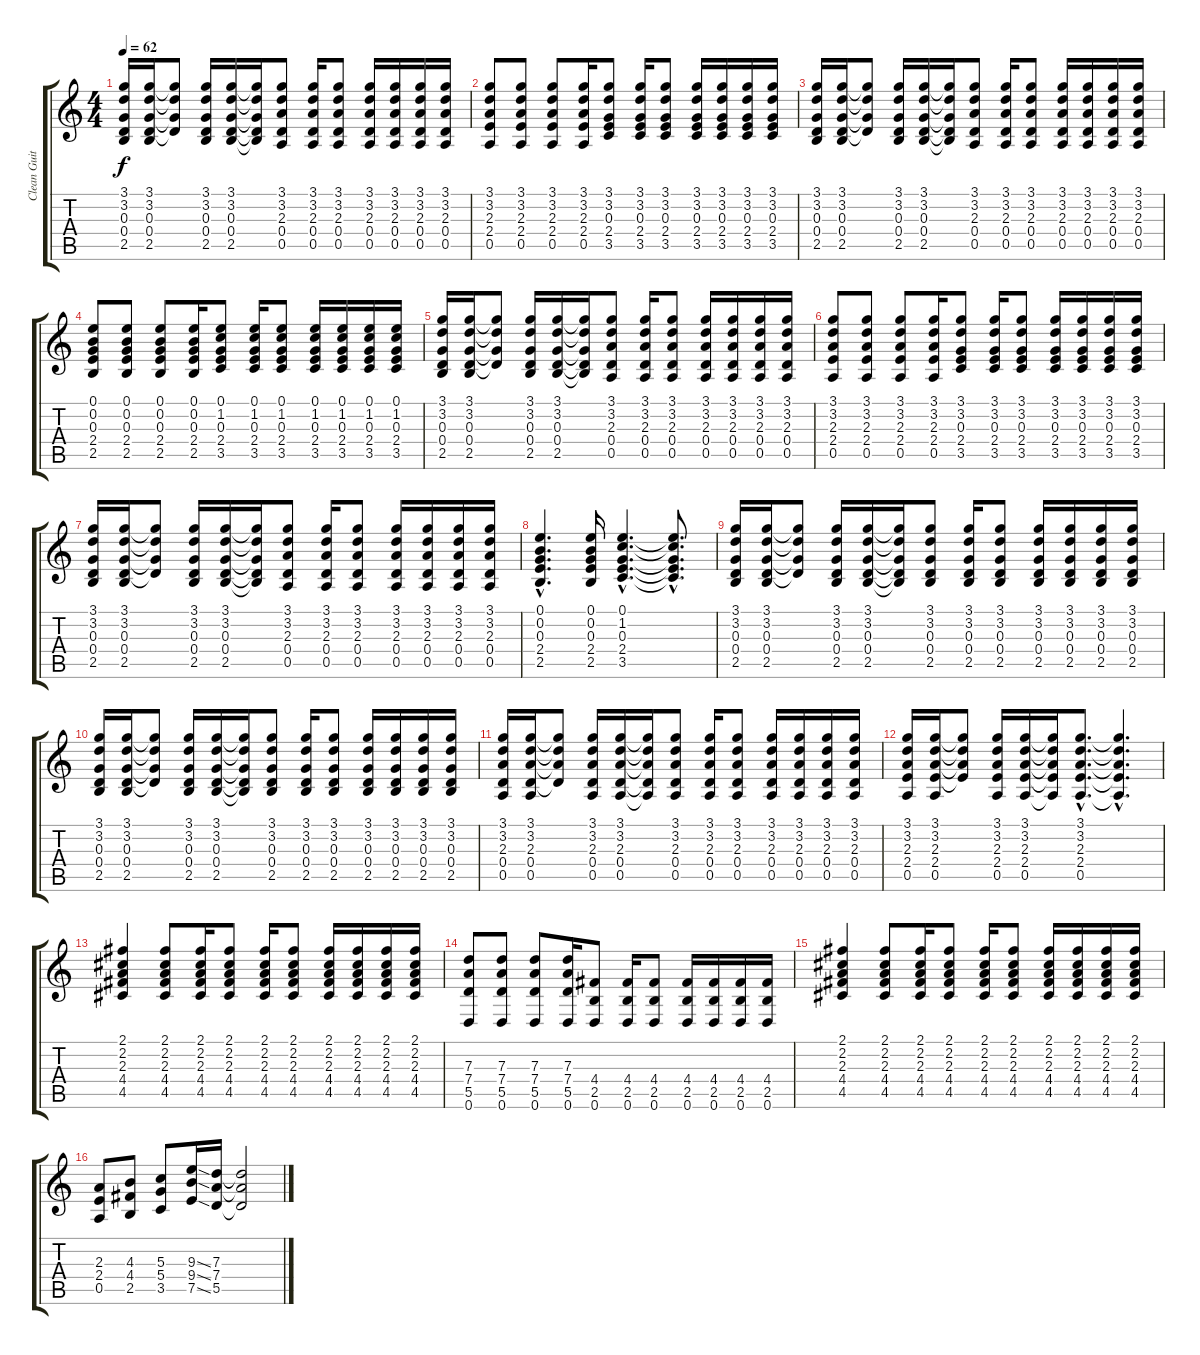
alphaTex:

\track ("Clean Guitar" "Clean Guit") {instrument acousticguitarnylon}
\staff {score tabs}
\tuning (E4 B3 G3 D3 A2 D2) {hide}
\ts (4 4)
\tempo 62
\clef g2
\ks c
(3.1 3.2 0.3 0.4 2.5).16{dy f} (3.1 3.2 0.3 0.4 2.5).16 (3.1{t} 3.2{t} 0.3{t} 0.4{t}).8 (3.1 3.2 0.3 0.4 2.5).16 (3.1 3.2 0.3 0.4 2.5).16 (3.1{t} 3.2{t} 0.3{t} 0.4{t} 2.5{t}).16 (3.1 3.2 2.3 0.4 0.5).8 (3.1 3.2 2.3 0.4 0.5).16 (3.1 3.2 2.3 0.4 0.5).8 (3.1 3.2 2.3 0.4 0.5).16 (3.1 3.2 2.3 0.4 0.5).16 (3.1 3.2 2.3 0.4 0.5).16 (3.1 3.2 2.3 0.4 0.5).16 |
(3.1 3.2 2.3 2.4 0.5).8 (3.1 3.2 2.3 2.4 0.5).8 (3.1 3.2 2.3 2.4 0.5).8 (3.1 3.2 2.3 2.4 0.5).16 (3.1 3.2 0.3 2.4 3.5).8 (3.1 3.2 0.3 2.4 3.5).16 (3.1 3.2 0.3 2.4 3.5).8 (3.1 3.2 0.3 2.4 3.5).16 (3.1 3.2 0.3 2.4 3.5).16 (3.1 3.2 0.3 2.4 3.5).16 (3.1 3.2 0.3 2.4 3.5).16 |
(3.1 3.2 0.3 0.4 2.5).16 (3.1 3.2 0.3 0.4 2.5).16 (3.1{t} 3.2{t} 0.3{t} 0.4{t}).8 (3.1 3.2 0.3 0.4 2.5).16 (3.1 3.2 0.3 0.4 2.5).16 (3.1{t} 3.2{t} 0.3{t} 0.4{t} 2.5{t}).16 (3.1 3.2 2.3 0.4 0.5).8 (3.1 3.2 2.3 0.4 0.5).16 (3.1 3.2 2.3 0.4 0.5).8 (3.1 3.2 2.3 0.4 0.5).16 (3.1 3.2 2.3 0.4 0.5).16 (3.1 3.2 2.3 0.4 0.5).16 (3.1 3.2 2.3 0.4 0.5).16 |
(0.1 0.2 0.3 2.4 2.5).8 (0.1 0.2 0.3 2.4 2.5).8 (0.1 0.2 0.3 2.4 2.5).8 (0.1 0.2 0.3 2.4 2.5).16 (0.1 1.2 0.3 2.4 3.5).8 (0.1 1.2 0.3 2.4 3.5).16 (0.1 1.2 0.3 2.4 3.5).8 (0.1 1.2 0.3 2.4 3.5).16 (0.1 1.2 0.3 2.4 3.5).16 (0.1 1.2 0.3 2.4 3.5).16 (0.1 1.2 0.3 2.4 3.5).16 |
(3.1 3.2 0.3 0.4 2.5).16 (3.1 3.2 0.3 0.4 2.5).16 (3.1{t} 3.2{t} 0.3{t} 0.4{t}).8 (3.1 3.2 0.3 0.4 2.5).16 (3.1 3.2 0.3 0.4 2.5).16 (3.1{t} 3.2{t} 0.3{t} 0.4{t} 2.5{t}).16 (3.1 3.2 2.3 0.4 0.5).8 (3.1 3.2 2.3 0.4 0.5).16 (3.1 3.2 2.3 0.4 0.5).8 (3.1 3.2 2.3 0.4 0.5).16 (3.1 3.2 2.3 0.4 0.5).16 (3.1 3.2 2.3 0.4 0.5).16 (3.1 3.2 2.3 0.4 0.5).16 |
(3.1 3.2 2.3 2.4 0.5).8 (3.1 3.2 2.3 2.4 0.5).8 (3.1 3.2 2.3 2.4 0.5).8 (3.1 3.2 2.3 2.4 0.5).16 (3.1 3.2 0.3 2.4 3.5).8 (3.1 3.2 0.3 2.4 3.5).16 (3.1 3.2 0.3 2.4 3.5).8 (3.1 3.2 0.3 2.4 3.5).16 (3.1 3.2 0.3 2.4 3.5).16 (3.1 3.2 0.3 2.4 3.5).16 (3.1 3.2 0.3 2.4 3.5).16 |
(3.1 3.2 0.3 0.4 2.5).16 (3.1 3.2 0.3 0.4 2.5).16 (3.1{t} 3.2{t} 0.3{t} 0.4{t}).8 (3.1 3.2 0.3 0.4 2.5).16 (3.1 3.2 0.3 0.4 2.5).16 (3.1{t} 3.2{t} 0.3{t} 0.4{t} 2.5{t}).16 (3.1 3.2 2.3 0.4 0.5).8 (3.1 3.2 2.3 0.4 0.5).16 (3.1 3.2 2.3 0.4 0.5).8 (3.1 3.2 2.3 0.4 0.5).16 (3.1 3.2 2.3 0.4 0.5).16 (3.1 3.2 2.3 0.4 0.5).16 (3.1 3.2 2.3 0.4 0.5).16 |
(0.1{hac} 0.2{hac} 0.3{hac} 2.4{hac} 2.5{hac}).4{d} (0.1 0.2 0.3 2.4 2.5).16 (0.1{hac} 1.2{hac} 0.3{hac} 2.4{hac} 3.5{hac}).4{d} (0.1{hac t} 1.2{hac t} 0.3{hac t} 2.4{hac t} 3.5{hac t}).8{d} |
(3.1 3.2 0.3 0.4 2.5).16 (3.1 3.2 0.3 0.4 2.5).16 (3.1{t} 3.2{t} 0.3{t} 0.4{t}).8 (3.1 3.2 0.3 0.4 2.5).16 (3.1 3.2 0.3 0.4 2.5).16 (3.1{t} 3.2{t} 0.3{t} 0.4{t} 2.5{t}).16 (3.1 3.2 0.3 0.4 2.5).8 (3.1 3.2 0.3 0.4 2.5).16 (3.1 3.2 0.3 0.4 2.5).8 (3.1 3.2 0.3 0.4 2.5).16 (3.1 3.2 0.3 0.4 2.5).16 (3.1 3.2 0.3 0.4 2.5).16 (3.1 3.2 0.3 0.4 2.5).16 |
(3.1 3.2 0.3 0.4 2.5).16 (3.1 3.2 0.3 0.4 2.5).16 (3.1{t} 3.2{t} 0.3{t} 0.4{t}).8 (3.1 3.2 0.3 0.4 2.5).16 (3.1 3.2 0.3 0.4 2.5).16 (3.1{t} 3.2{t} 0.3{t} 0.4{t} 2.5{t}).16 (3.1 3.2 0.3 0.4 2.5).8 (3.1 3.2 0.3 0.4 2.5).16 (3.1 3.2 0.3 0.4 2.5).8 (3.1 3.2 0.3 0.4 2.5).16 (3.1 3.2 0.3 0.4 2.5).16 (3.1 3.2 0.3 0.4 2.5).16 (3.1 3.2 0.3 0.4 2.5).16 |
(3.1 3.2 2.3 0.4 0.5).16 (3.1 3.2 2.3 0.4 0.5).16 (3.1{t} 3.2{t} 2.3{t} 0.4{t}).8 (3.1 3.2 2.3 0.4 0.5).16 (3.1 3.2 2.3 0.4 0.5).16 (3.1{t} 3.2{t} 2.3{t} 0.4{t} 0.5{t}).16 (3.1 3.2 2.3 0.4 0.5).8 (3.1 3.2 2.3 0.4 0.5).16 (3.1 3.2 2.3 0.4 0.5).8 (3.1 3.2 2.3 0.4 0.5).16 (3.1 3.2 2.3 0.4 0.5).16 (3.1 3.2 2.3 0.4 0.5).16 (3.1 3.2 2.3 0.4 0.5).16 |
(3.1 3.2 2.3 2.4 0.5).16 (3.1 3.2 2.3 2.4 0.5).16 (3.1{t} 3.2{t} 2.3{t} 2.4{t}).8 (3.1 3.2 2.3 2.4 0.5).16 (3.1 3.2 2.3 2.4 0.5).16 (3.1{t} 3.2{t} 2.3{t} 2.4{t} 0.5{t}).16 (3.1{hac} 3.2{hac} 2.3{hac} 2.4{hac} 0.5{hac}).8{d} (3.1{hac t} 3.2{hac t} 2.3{hac t} 2.4{hac t} 0.5{hac t}).4{d} |
(2.1 2.2 2.3 4.4 4.5).4 (2.1 2.2 2.3 4.4 4.5).8 (2.1 2.2 2.3 4.4 4.5).16 (2.1 2.2 2.3 4.4 4.5).8 (2.1 2.2 2.3 4.4 4.5).16 (2.1 2.2 2.3 4.4 4.5).8 (2.1 2.2 2.3 4.4 4.5).16 (2.1 2.2 2.3 4.4 4.5).16 (2.1 2.2 2.3 4.4 4.5).16 (2.1 2.2 2.3 4.4 4.5).16 |
(7.3 7.4 5.5 0.6).8 (7.3 7.4 5.5 0.6).8 (7.3 7.4 5.5 0.6).8 (7.3 7.4 5.5 0.6).16 (4.4 2.5 0.6).8 (4.4 2.5 0.6).16 (4.4 2.5 0.6).8 (4.4 2.5 0.6).16 (4.4 2.5 0.6).16 (4.4 2.5 0.6).16 (4.4 2.5 0.6).16 |
(2.1 2.2 2.3 4.4 4.5).4 (2.1 2.2 2.3 4.4 4.5).8 (2.1 2.2 2.3 4.4 4.5).16 (2.1 2.2 2.3 4.4 4.5).8 (2.1 2.2 2.3 4.4 4.5).16 (2.1 2.2 2.3 4.4 4.5).8 (2.1 2.2 2.3 4.4 4.5).16 (2.1 2.2 2.3 4.4 4.5).16 (2.1 2.2 2.3 4.4 4.5).16 (2.1 2.2 2.3 4.4 4.5).16 |
(2.3 2.4 0.5).8 (4.3 4.4 2.5).8 (5.3 5.4 3.5).8 (9.3{ss} 9.4{ss} 7.5{ss}).16 (7.3 7.4 5.5).16 (7.3{t} 7.4{t} 5.5{t}).2
